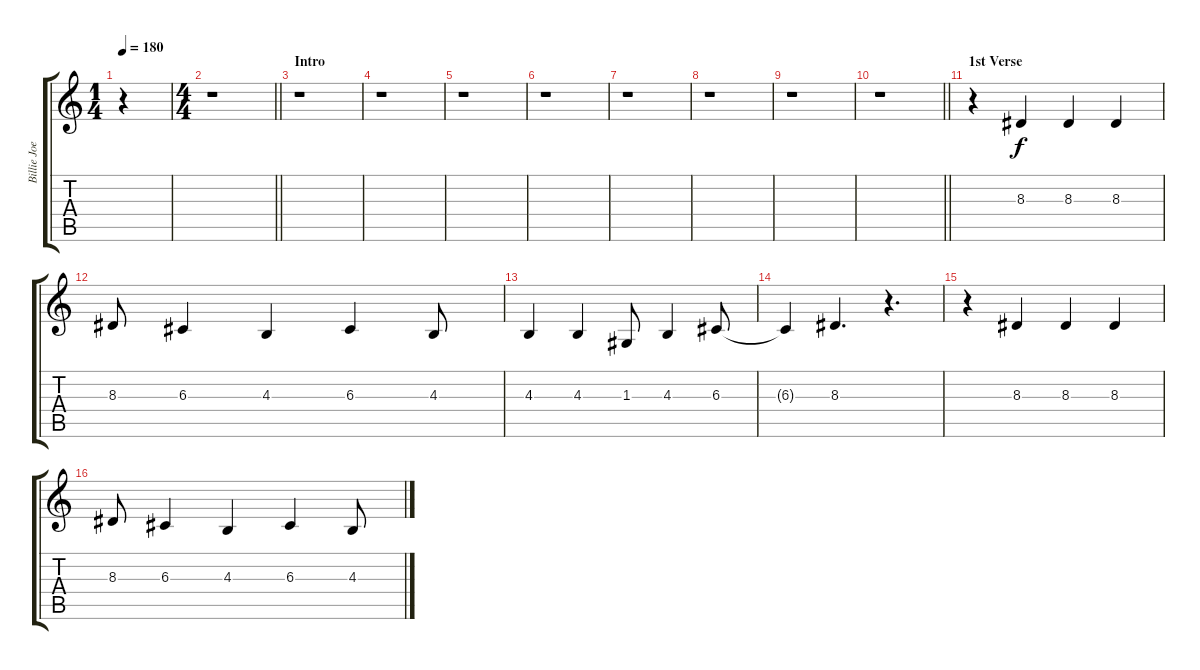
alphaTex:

\track ("Billie Joe Armstrong (Vocals)" "Billie Joe") {instrument altosax}
\staff {score tabs}
\tuning (E4 B3 G3 D3 A2 E2) {hide}
\ts (1 4)
\tempo 180
\clef g2
\ks c
r.4{dy f instrument altosax} |
\ts (4 4)
\barLineRight lightlight
r.1 |
\section ("" "Intro")
r.1 |
r.1 |
r.1 |
r.1 |
r.1 |
r.1 |
r.1 |
\barLineRight lightlight
r.1 |
\section ("" "1st Verse")
r.4 8.3.4 8.3.4 8.3.4 |
8.3.8 6.3.4 4.3.4 6.3.4 4.3.8 |
4.3.4 4.3.4 1.3.8 4.3.4 6.3.8 |
6.3{t}.4 8.3.4{d} r.4{d} |
r.4 8.3.4 8.3.4 8.3.4 |
8.3.8 6.3.4 4.3.4 6.3.4 4.3.8
